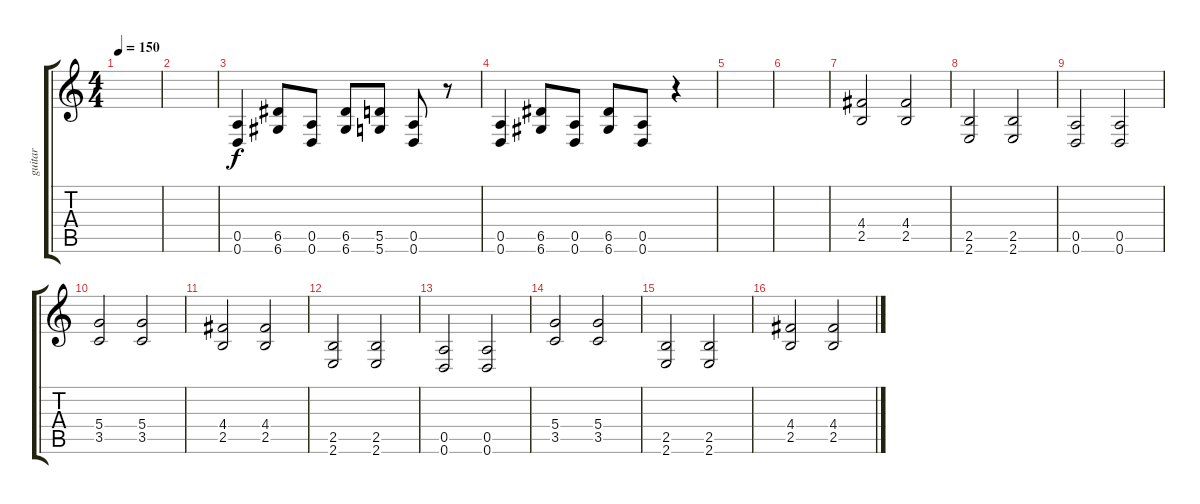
\track ("guitar" "guitar") {instrument distortionguitar}
\staff {score tabs}
\tuning (E4 B3 G3 D3 A2 D2) {hide}
\ts (4 4)
\tempo 150
\clef g2
\ks c
|
|
(0.5 0.6).4 (6.5 6.6).8 (0.5 0.6).8 (6.5 6.6).8 (5.5 5.6).8 (0.5 0.6).8 r.8 |
(0.5 0.6).4 (6.5 6.6).8 (0.5 0.6).8 (6.5 6.6).8 (0.5 0.6).8 r.4 |
|
|
(4.4 2.5).2 (4.4 2.5).2 |
(2.5 2.6).2 (2.5 2.6).2 |
(0.5 0.6).2 (0.5 0.6).2 |
(5.4 3.5).2 (5.4 3.5).2 |
(4.4 2.5).2 (4.4 2.5).2 |
(2.5 2.6).2 (2.5 2.6).2 |
(0.5 0.6).2 (0.5 0.6).2 |
(5.4 3.5).2 (5.4 3.5).2 |
(2.5 2.6).2 (2.5 2.6).2 |
(4.4 2.5).2 (4.4 2.5).2
